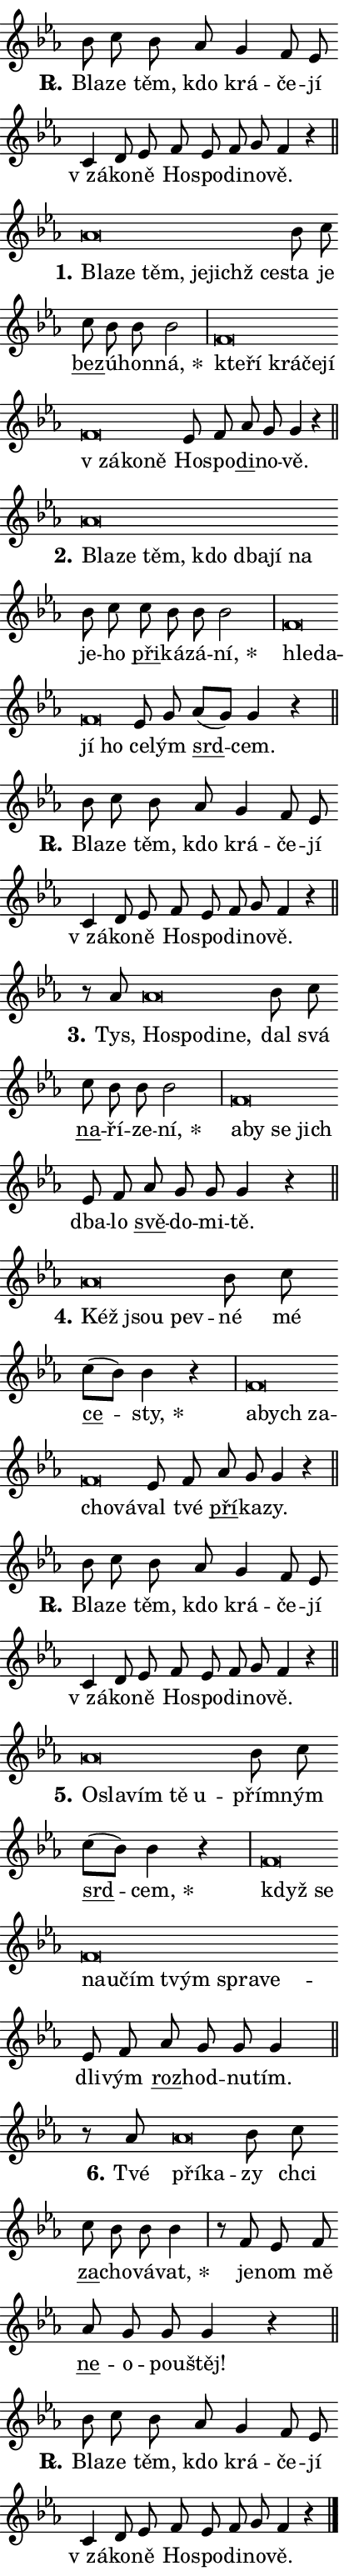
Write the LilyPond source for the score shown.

\version "2.24.0"
\header { tagline = "" }
\paper {
  indent = 0\cm
  top-margin = 0\cm
  right-margin = 0.13\cm % to fit lyric hyphens
  bottom-margin = 0\cm
  left-margin = 0\cm
  paper-width = 7\cm
  page-breaking = #ly:one-page-breaking
  system-system-spacing.basic-distance = #11
  score-system-spacing.basic-distance = #11
  ragged-last = ##f
}


%% Author: Thomas Morley
%% https://lists.gnu.org/archive/html/lilypond-user/2020-05/msg00002.html
#(define (line-position grob)
"Returns position of @var[grob} in current system:
   @code{'start}, if at first time-step
   @code{'end}, if at last time-step
   @code{'middle} otherwise
"
  (let* ((col (ly:item-get-column grob))
         (ln (ly:grob-object col 'left-neighbor))
         (rn (ly:grob-object col 'right-neighbor))
         (col-to-check-left (if (ly:grob? ln) ln col))
         (col-to-check-right (if (ly:grob? rn) rn col))
         (break-dir-left
           (and
             (ly:grob-property col-to-check-left 'non-musical #f)
             (ly:item-break-dir col-to-check-left)))
         (break-dir-right
           (and
             (ly:grob-property col-to-check-right 'non-musical #f)
             (ly:item-break-dir col-to-check-right))))
        (cond ((eqv? 1 break-dir-left) 'start)
              ((eqv? -1 break-dir-right) 'end)
              (else 'middle))))

#(define (tranparent-at-line-position vctor)
  (lambda (grob)
  "Relying on @code{line-position} select the relevant enry from @var{vctor}.
Used to determine transparency,"
    (case (line-position grob)
      ((end) (not (vector-ref vctor 0)))
      ((middle) (not (vector-ref vctor 1)))
      ((start) (not (vector-ref vctor 2))))))

noteHeadBreakVisibility =
#(define-music-function (break-visibility)(vector?)
"Makes @code{NoteHead}s transparent relying on @var{break-visibility}"
#{
  \override NoteHead.transparent =
    #(tranparent-at-line-position break-visibility)
#})

#(define delete-ledgers-for-transparent-note-heads
  (lambda (grob)
    "Reads whether a @code{NoteHead} is transparent.
If so this @code{NoteHead} is removed from @code{'note-heads} from
@var{grob}, which is supposed to be @code{LedgerLineSpanner}.
As a result ledgers are not printed for this @code{NoteHead}"
    (let* ((nhds-array (ly:grob-object grob 'note-heads))
           (nhds-list
             (if (ly:grob-array? nhds-array)
                 (ly:grob-array->list nhds-array)
                 '()))
           ;; Relies on the transparent-property being done before
           ;; Staff.LedgerLineSpanner.after-line-breaking is executed.
           ;; This is fragile ...
           (to-keep
             (remove
               (lambda (nhd)
                 (ly:grob-property nhd 'transparent #f))
               nhds-list)))
      ;; TODO find a better method to iterate over grob-arrays, similiar
      ;; to filter/remove etc for lists
      ;; For now rebuilt from scratch
      (set! (ly:grob-object grob 'note-heads)  '())
      (for-each
        (lambda (nhd)
          (ly:pointer-group-interface::add-grob grob 'note-heads nhd))
        to-keep))))

squashNotes = {
  \override NoteHead.X-extent = #'(-0.2 . 0.2)
  \override NoteHead.Y-extent = #'(-0.75 . 0)
  \override NoteHead.stencil =
    #(lambda (grob)
       (let ((pos (ly:grob-property grob 'staff-position)))
         (begin
           (if (< pos -7) (display "ERROR: Lower brevis then expected\n") (display ""))
           (if (<= pos -6) ly:text-interface::print ly:note-head::print))))
}
unSquashNotes = {
  \revert NoteHead.X-extent
  \revert NoteHead.Y-extent
  \revert NoteHead.stencil
}

hideNotes = \noteHeadBreakVisibility #begin-of-line-visible
unHideNotes = \noteHeadBreakVisibility #all-visible

% work-around for resetting accidentals
% https://lilypond.org/doc/v2.23/Documentation/notation/displaying-rhythms#unmetered-music
cadenzaMeasure = {
  \cadenzaOff
  \partial 1024 s1024
  \cadenzaOn
}

#(define-markup-command (accent layout props text) (markup?)
  "Underline accented syllable"
  (interpret-markup layout props
    #{\markup \override #'(offset . 4.3) \underline { #text }#}))

responsum = \markup \concat {
  "R" \hspace #-1.05 \path #0.1 #'((moveto 0 0.07) (lineto 0.9 0.8)) \hspace #0.05 "."
}

spaceSize = #0.6828661417322834 % exact space size for TeX Gyre Schola

\layout {
  \context {
    \Staff
    \remove "Time_signature_engraver"
    \override LedgerLineSpanner.after-line-breaking = #delete-ledgers-for-transparent-note-heads
  }
  \context {
    \Lyrics {
      \override LyricSpace.minimum-distance = \spaceSize
      \override LyricText.font-name = #"TeX Gyre Schola"
      \override LyricText.font-size = 1
      \override StanzaNumber.font-name = #"TeX Gyre Schola Bold"
      \override StanzaNumber.font-size = 1
    }
  }
  \context {
    \Score 
    \override NoteHead.text =
      #(lambda (grob) 
        (let ((pos (ly:grob-property grob 'staff-position)))
          #{\markup {
            \combine
              \halign #-0.55 \raise #(if (= pos -6) 0 0.5) \override #'(thickness . 2) \draw-line #'(3.2 . 0)
              \musicglyph "noteheads.sM1"
          }#}))
  }
}

% magnetic-lyrics.ily
%
%   written by
%     Jean Abou Samra <jean@abou-samra.fr>
%     Werner Lemberg <wl@gnu.org>
%
%   adapted by
%     Jiri Hon <jiri.hon@gmail.com>
%
% Version 2022-Apr-15

% https://www.mail-archive.com/lilypond-user@gnu.org/msg149350.html

#(define (Left_hyphen_pointer_engraver context)
   "Collect syllable-hyphen-syllable occurrences in lyrics and store
them in properties.  This engraver only looks to the left.  For
example, if the lyrics input is @code{foo -- bar}, it does the
following.

@itemize @bullet
@item
Set the @code{text} property of the @code{LyricHyphen} grob between
@q{foo} and @q{bar} to @code{foo}.

@item
Set the @code{left-hyphen} property of the @code{LyricText} grob with
text @q{foo} to the @code{LyricHyphen} grob between @q{foo} and
@q{bar}.
@end itemize

Use this auxiliary engraver in combination with the
@code{lyric-@/text::@/apply-@/magnetic-@/offset!} hook."
   (let ((hyphen #f)
         (text #f))
     (make-engraver
      (acknowledgers
       ((lyric-syllable-interface engraver grob source-engraver)
        (set! text grob)))
      (end-acknowledgers
       ((lyric-hyphen-interface engraver grob source-engraver)
        ;(when (not (grob::has-interface grob 'lyric-space-interface))
          (set! hyphen grob)));)
      ((stop-translation-timestep engraver)
       (when (and text hyphen)
         (ly:grob-set-object! text 'left-hyphen hyphen))
       (set! text #f)
       (set! hyphen #f)))))

#(define (lyric-text::apply-magnetic-offset! grob)
   "If the space between two syllables is less than the value in
property @code{LyricText@/.details@/.squash-threshold}, move the right
syllable to the left so that it gets concatenated with the left
syllable.

Use this function as a hook for
@code{LyricText@/.after-@/line-@/breaking} if the
@code{Left_@/hyphen_@/pointer_@/engraver} is active."
   (let ((hyphen (ly:grob-object grob 'left-hyphen #f)))
     (when hyphen
       (let ((left-text (ly:spanner-bound hyphen LEFT)))
         (when (grob::has-interface left-text 'lyric-syllable-interface)
           (let* ((common (ly:grob-common-refpoint grob left-text X))
                  (this-x-ext (ly:grob-extent grob common X))
                  (left-x-ext
                   (begin
                     ;; Trigger magnetism for left-text.
                     (ly:grob-property left-text 'after-line-breaking)
                     (ly:grob-extent left-text common X)))
                  ;; `delta` is the gap width between two syllables.
                  (delta (- (interval-start this-x-ext)
                            (interval-end left-x-ext)))
                  (details (ly:grob-property grob 'details))
                  (threshold (assoc-get 'squash-threshold details 0.2)))
             (when (< delta threshold)
               (let* (;; We have to manipulate the input text so that
                      ;; ligatures crossing syllable boundaries are not
                      ;; disabled.  For languages based on the Latin
                      ;; script this is essentially a beautification.
                      ;; However, for non-Western scripts it can be a
                      ;; necessity.
                      (lt (ly:grob-property left-text 'text))
                      (rt (ly:grob-property grob 'text))
                      (is-space (grob::has-interface hyphen 'lyric-space-interface))
                      (space (if is-space " " ""))
                      (extra-delta (if is-space spaceSize 0))
                      ;; Append new syllable.
                      (ltrt-space (if (and (string? lt) (string? rt))
                                (string-append lt space rt)
                                (make-concat-markup (list lt space rt))))
                      ;; Right-align `ltrt` to the right side.
                      (ltrt-space-markup (grob-interpret-markup
                               grob
                               (make-translate-markup
                                (cons (interval-length this-x-ext) 0)
                                (make-right-align-markup ltrt-space)))))
                 (begin
                   ;; Don't print `left-text`.
                   (ly:grob-set-property! left-text 'stencil #f)
                   ;; Set text and stencil (which holds all collected
                   ;; syllables so far) and shift it to the left.
                   (ly:grob-set-property! grob 'text ltrt-space)
                   (ly:grob-set-property! grob 'stencil ltrt-space-markup)
                   (ly:grob-translate-axis! grob (- (- delta extra-delta)) X))))))))))


#(define (lyric-hyphen::displace-bounds-first grob)
   ;; Make very sure this callback isn't triggered too early.
   (let ((left (ly:spanner-bound grob LEFT))
         (right (ly:spanner-bound grob RIGHT)))
     (ly:grob-property left 'after-line-breaking)
     (ly:grob-property right 'after-line-breaking)
     (ly:lyric-hyphen::print grob)))

squashThreshold = #0.4

\layout {
  \context {
    \Lyrics
    \consists #Left_hyphen_pointer_engraver
    \override LyricText.after-line-breaking =
      #lyric-text::apply-magnetic-offset!
    \override LyricHyphen.stencil = #lyric-hyphen::displace-bounds-first
    \override LyricText.details.squash-threshold = \squashThreshold
    \override LyricHyphen.minimum-distance = 0
    \override LyricHyphen.minimum-length = \squashThreshold
  }
}

squashText = \override LyricText.details.squash-threshold = 9999
unSquashText = \override LyricText.details.squash-threshold = \squashThreshold

leftText = \override LyricText.self-alignment-X = #LEFT
unLeftText = \revert LyricText.self-alignment-X

starOffset = #(lambda (grob) 
                (let ((x_offset (ly:self-alignment-interface::aligned-on-x-parent grob)))
                  (if (= x_offset 0) 0 (+ x_offset 1.2))))

star = #(define-music-function (syllable)(string?)
"Append star separator at the end of a syllable"
#{
  \once \override LyricText.X-offset = #starOffset
  \lyricmode { \markup {
    #syllable
    \override #'((font-name . "TeX Gyre Schola Bold")) \hspace #0.2 \lower #0.65 \larger "*"
  } }
#})

starAccent = #(define-music-function (syllable)(string?)
"Append star separator at the end of a syllable and make accent"
#{
  \once \override LyricText.X-offset = #starOffset
  \lyricmode { \markup {
    \accent #syllable
    \override #'((font-name . "TeX Gyre Schola Bold")) \hspace #0.2 \lower #0.65 \larger "*"
  } }
#})

breath = #(define-music-function (syllable)(string?)
"Append breathing indicator at the end of a syllable"
#{
  \lyricmode { \markup { #syllable "+" } }
#})

optionalBreath = #(define-music-function (syllable)(string?)
"Append optional breathing indicator at the end of a syllable"
#{
  \lyricmode { \markup { #syllable "(+)" } }
#})


\score {
    <<
        \new Voice = "melody" { \cadenzaOn \key es \major \relative { bes'8 c bes as g4 f8 es \bar "" c4 d8 es \bar "" f es f g f4 r \cadenzaMeasure \bar "||" \break } }
        \new Lyrics \lyricsto "melody" { \lyricmode { \set stanza = \responsum
Bla -- ze těm, kdo krá -- če -- jí "v zá" -- ko -- ně Ho -- spo -- di -- no -- vě. } }
    >>
    \layout {}
}

\score {
    <<
        \new Voice = "melody" { \cadenzaOn \key es \major \relative { \squashNotes as'\breve*1/16 \hideNotes \breve*1/16 \bar "" \breve*1/16 \bar "" \breve*1/16 \bar "" \breve*1/16 \breve*1/16 \bar "" \unHideNotes \unSquashNotes bes8 c \bar "" c bes bes bes2 \cadenzaMeasure \bar "|" \squashNotes f\breve*1/16 \hideNotes \breve*1/16 \bar "" \breve*1/16 \bar "" \breve*1/16 \bar "" \breve*1/16 \bar "" \breve*1/16 \bar "" \breve*1/16 \breve*1/16 \bar "" \unHideNotes \unSquashNotes es8 f \bar "" as g g4 r \cadenzaMeasure \bar "||" \break } }
        \new Lyrics \lyricsto "melody" { \lyricmode { \set stanza = "1."
\leftText Bla -- \squashText ze těm, je -- jichž ce -- \unLeftText \unSquashText sta je \markup \accent bez -- ú -- hon -- \star ná, \leftText kte -- \squashText ří krá -- če -- jí "v zá" -- ko -- ně \unLeftText \unSquashText Ho -- spo -- \markup \accent di -- no -- vě. } }
    >>
    \layout {}
}

\score {
    <<
        \new Voice = "melody" { \cadenzaOn \key es \major \relative { \squashNotes as'\breve*1/16 \hideNotes \breve*1/16 \bar "" \breve*1/16 \bar "" \breve*1/16 \bar "" \breve*1/16 \bar "" \breve*1/16 \breve*1/16 \bar "" \unHideNotes \unSquashNotes bes8 c \bar "" c bes bes bes2 \cadenzaMeasure \bar "|" \squashNotes f\breve*1/16 \hideNotes \breve*1/16 \bar "" \breve*1/16 \breve*1/16 \bar "" \unHideNotes \unSquashNotes es8 g \bar "" as[( g)] g4 r \cadenzaMeasure \bar "||" \break } }
        \new Lyrics \lyricsto "melody" { \lyricmode { \set stanza = "2."
\leftText Bla -- \squashText ze těm, kdo dba -- jí na \unLeftText \unSquashText je -- ho \markup \accent při -- ká -- zá -- \star ní, \leftText hle -- \squashText da -- jí ho \unLeftText \unSquashText ce -- lým \markup \accent srd -- cem. } }
    >>
    \layout {}
}

\score {
    <<
        \new Voice = "melody" { \cadenzaOn \key es \major \relative { bes'8 c bes as g4 f8 es \bar "" c4 d8 es \bar "" f es f g f4 r \cadenzaMeasure \bar "||" \break } }
        \new Lyrics \lyricsto "melody" { \lyricmode { \set stanza = \responsum
Bla -- ze těm, kdo krá -- če -- jí "v zá" -- ko -- ně Ho -- spo -- di -- no -- vě. } }
    >>
    \layout {}
}

\score {
    <<
        \new Voice = "melody" { \cadenzaOn \key es \major \relative { r8 as' \squashNotes as\breve*1/16 \hideNotes \breve*1/16 \bar "" \breve*1/16 \breve*1/16 \bar "" \unHideNotes \unSquashNotes bes8 c \bar "" c bes bes bes2 \cadenzaMeasure \bar "|" \squashNotes f\breve*1/16 \hideNotes \breve*1/16 \bar "" \breve*1/16 \breve*1/16 \bar "" \unHideNotes \unSquashNotes es8 f \bar "" as g g g4 r \cadenzaMeasure \bar "||" \break } }
        \new Lyrics \lyricsto "melody" { \lyricmode { \set stanza = "3."
Tys, \leftText Ho -- \squashText spo -- di -- ne, \unLeftText \unSquashText dal svá \markup \accent na -- ří -- ze -- \star ní, \leftText a -- \squashText by se jich \unLeftText \unSquashText dba -- lo \markup \accent svě -- do -- mi -- tě. } }
    >>
    \layout {}
}

\score {
    <<
        \new Voice = "melody" { \cadenzaOn \key es \major \relative { \squashNotes as'\breve*1/16 \hideNotes \breve*1/16 \breve*1/16 \bar "" \unHideNotes \unSquashNotes bes8 c \bar "" c[( bes)] bes4 r \cadenzaMeasure \bar "|" \squashNotes f\breve*1/16 \hideNotes \breve*1/16 \bar "" \breve*1/16 \bar "" \breve*1/16 \breve*1/16 \bar "" \unHideNotes \unSquashNotes es8 f \bar "" as g g4 r \cadenzaMeasure \bar "||" \break } }
        \new Lyrics \lyricsto "melody" { \lyricmode { \set stanza = "4."
\leftText Kéž \squashText jsou pev -- \unLeftText \unSquashText né mé \markup \accent ce -- \star sty, \leftText a -- \squashText bych za -- cho -- vá -- \unLeftText \unSquashText val tvé \markup \accent pří -- ka -- zy. } }
    >>
    \layout {}
}

\score {
    <<
        \new Voice = "melody" { \cadenzaOn \key es \major \relative { bes'8 c bes as g4 f8 es \bar "" c4 d8 es \bar "" f es f g f4 r \cadenzaMeasure \bar "||" \break } }
        \new Lyrics \lyricsto "melody" { \lyricmode { \set stanza = \responsum
Bla -- ze těm, kdo krá -- če -- jí "v zá" -- ko -- ně Ho -- spo -- di -- no -- vě. } }
    >>
    \layout {}
}

\score {
    <<
        \new Voice = "melody" { \cadenzaOn \key es \major \relative { \squashNotes as'\breve*1/16 \hideNotes \breve*1/16 \bar "" \breve*1/16 \bar "" \breve*1/16 \breve*1/16 \bar "" \unHideNotes \unSquashNotes bes8 c \bar "" c[( bes)] bes4 r \cadenzaMeasure \bar "|" \squashNotes f\breve*1/16 \hideNotes \breve*1/16 \bar "" \breve*1/16 \bar "" \breve*1/16 \bar "" \breve*1/16 \bar "" \breve*1/16 \bar "" \breve*1/16 \breve*1/16 \bar "" \unHideNotes \unSquashNotes es8 f \bar "" as g g g4 \cadenzaMeasure \bar "||" \break } }
        \new Lyrics \lyricsto "melody" { \lyricmode { \set stanza = "5."
\leftText O -- \squashText sla -- vím tě u -- \unLeftText \unSquashText přím -- ným \markup \accent srd -- \star cem, \leftText když \squashText se na -- u -- čím tvým spra -- ve -- \unLeftText \unSquashText dli -- vým \markup \accent roz -- hod -- nu -- tím. } }
    >>
    \layout {}
}

\score {
    <<
        \new Voice = "melody" { \cadenzaOn \key es \major \relative { r8 as' \squashNotes as\breve*1/16 \hideNotes \breve*1/16 \bar "" \unHideNotes \unSquashNotes bes8 c \bar "" c bes bes bes4 \cadenzaMeasure \bar "|" r8 f es8 f \bar "" as g g g4 r \cadenzaMeasure \bar "||" \break } }
        \new Lyrics \lyricsto "melody" { \lyricmode { \set stanza = "6."
Tvé \leftText pří -- \squashText ka -- \unLeftText \unSquashText zy chci \markup \accent za -- cho -- vá -- \star vat, je -- nom mě \markup \accent ne -- o -- pou -- štěj! } }
    >>
    \layout {}
}

\score {
    <<
        \new Voice = "melody" { \cadenzaOn \key es \major \relative { bes'8 c bes as g4 f8 es \bar "" c4 d8 es \bar "" f es f g f4 r \cadenzaMeasure \bar "||" \break } \bar "|." }
        \new Lyrics \lyricsto "melody" { \lyricmode { \set stanza = \responsum
Bla -- ze těm, kdo krá -- če -- jí "v zá" -- ko -- ně Ho -- spo -- di -- no -- vě. } }
    >>
    \layout {}
}
